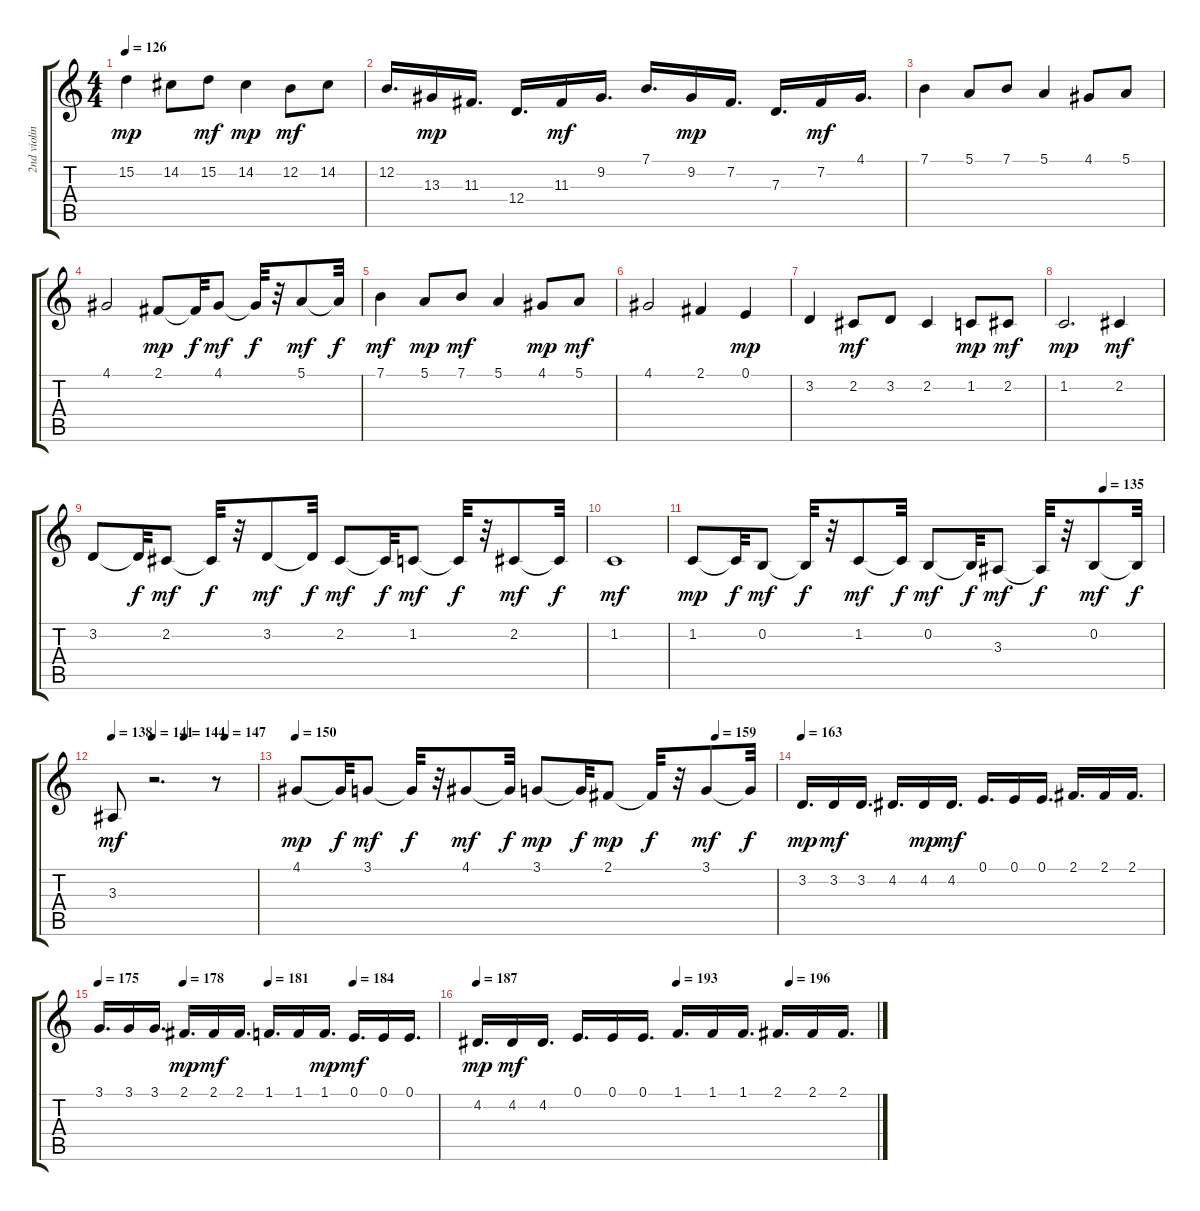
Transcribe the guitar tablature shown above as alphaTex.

\track ("2nd violin" "2nd violin") {instrument stringensemble1}
\staff {score tabs}
\tuning (E4 B3 G3 D3 A2 E2) {hide}
\ts (4 4)
\tempo 126
\clef g2
\ks c
15.2.4{dy mp} 14.2.8 15.2.8{dy mf} 14.2.4{dy mp} 12.2.8{dy mf} 14.2.8 |
12.2.16{d} 13.3.16{dy mp} 11.3.16{d} 12.4.16{d} 11.3.16{dy mf} 9.2.16{d} 7.1.16{d} 9.2.16{dy mp} 7.2.16{d} 7.3.16{d} 7.2.16{dy mf} 4.1.16{d} |
7.1.4 5.1.8 7.1.8 5.1.4 4.1.8 5.1.8 |
4.1.2 2.1.8{dy mp} 2.1{t}.32{dy f} 4.1.8{dy mf} 4.1{t}.32{dy f} r.32 5.1.8{dy mf} 5.1{t}.32{dy f} |
7.1.4{dy mf} 5.1.8{dy mp} 7.1.8{dy mf} 5.1.4 4.1.8{dy mp} 5.1.8{dy mf} |
4.1.2 2.1.4 0.1.4{dy mp} |
3.2.4 2.2.8{dy mf} 3.2.8 2.2.4 1.2.8{dy mp} 2.2.8{dy mf} |
1.2.2{d dy mp} 2.2.4{dy mf} |
3.2.8 3.2{t}.32{dy f} 2.2.8{dy mf} 2.2{t}.32{dy f} r.32 3.2.8{dy mf} 3.2{t}.32{dy f} 2.2.8{dy mf} 2.2{t}.32{dy f} 1.2.8{dy mf} 1.2{t}.32{dy f} r.32 2.2.8{dy mf} 2.2{t}.32{dy f} |
1.2.1{dy mf} |
\tempo (135 0.875)
1.2.8{dy mp} 1.2{t}.32{dy f} 0.2.8{dy mf} 0.2{t}.32{dy f} r.32 1.2.8{dy mf} 1.2{t}.32{dy f} 0.2.8{dy mf} 0.2{t}.32{dy f} 3.3.8{dy mf} 3.3{t}.32{dy f} r.32 0.2.8{dy mf} 0.2{t}.32{dy f} |
\tempo 138
\tempo (141 0.28125)
\tempo (144 0.5)
\tempo (147 0.78125)
3.3.8{dy mf} r.2{d} r.8 |
\tempo 150
\tempo (159 0.875)
4.1.8{dy mp} 4.1{t}.32{dy f} 3.1.8{dy mf} 3.1{t}.32{dy f} r.32 4.1.8{dy mf} 4.1{t}.32{dy f} 3.1.8{dy mp} 3.1{t}.32{dy f} 2.1.8{dy mp} 2.1{t}.32{dy f} r.32 3.1.8{dy mf} 3.1{t}.32{dy f} |
\tempo 163
3.2.16{d dy mp} 3.2.16{dy mf} 3.2.16{d} 4.2.16{d} 4.2.16{dy mp} 4.2.16{d dy mf} 0.1.16{d} 0.1.16 0.1.16{d} 2.1.16{d} 2.1.16 2.1.16{d} |
\tempo 175
\tempo (178 0.25)
\tempo (181 0.5)
\tempo (184 0.75)
3.1.16{d} 3.1.16 3.1.16{d} 2.1.16{d dy mp} 2.1.16{dy mf} 2.1.16{d} 1.1.16{d} 1.1.16 1.1.16{d dy mp} 0.1.16{d dy mf} 0.1.16 0.1.16{d} |
\tempo 187
\tempo (193 0.5)
\tempo (196 0.78125)
4.2.16{d dy mp} 4.2.16{dy mf} 4.2.16{d} 0.1.16{d} 0.1.16 0.1.16{d} 1.1.16{d} 1.1.16 1.1.16{d} 2.1.16{d} 2.1.16 2.1.16{d}
